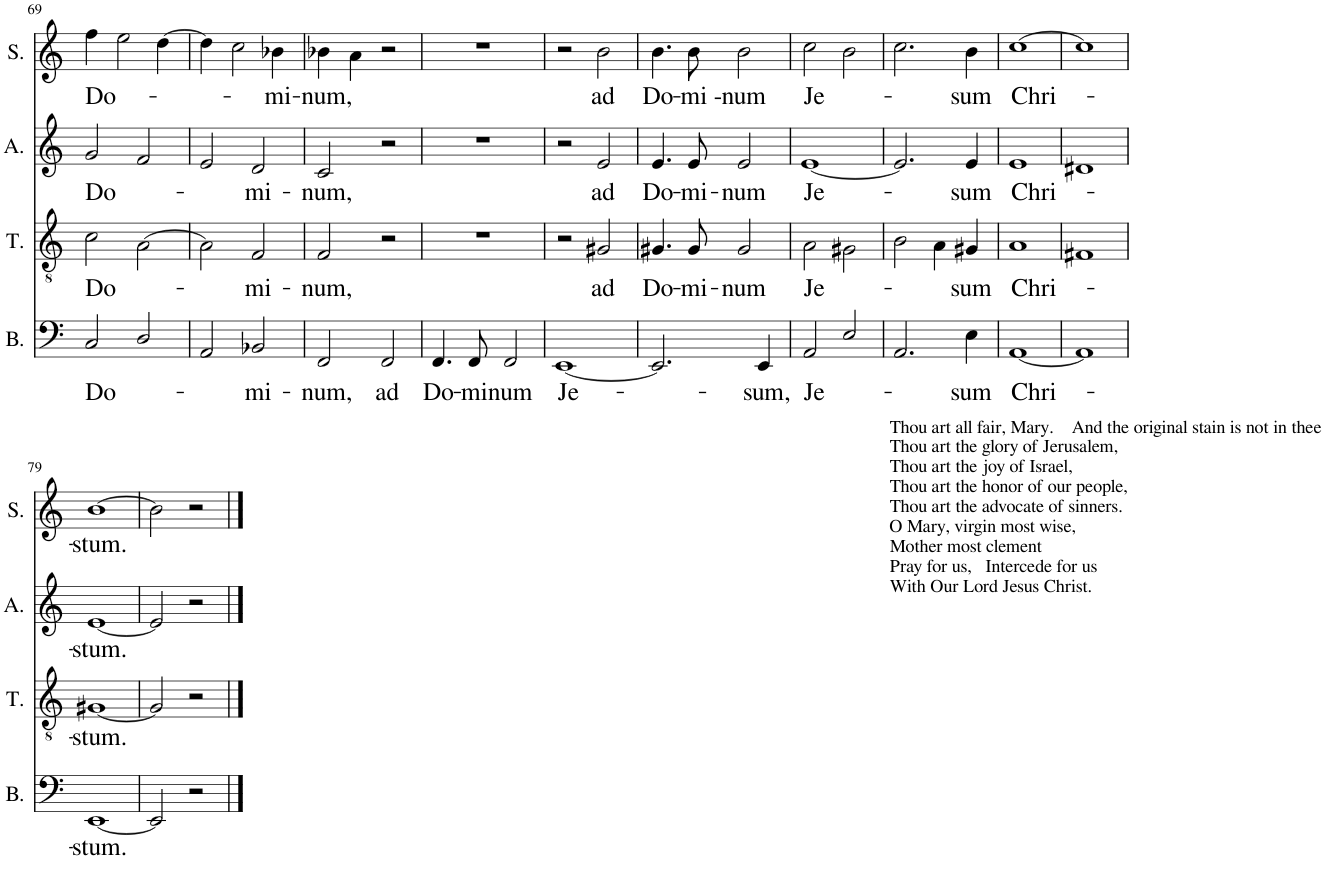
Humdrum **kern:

**kern	**text	**kern	**text	**kern	**text	**kern	**text
*part4	*part4	*part3	*part3	*part2	*part2	*part1	*part1
*staff4	*staff4	*staff3	*staff3	*staff2	*staff2	*staff1	*staff1
*I"Bass	*	*I"Tenor	*	*I"Alto	*	*I"Soprano	*
*I'B.	*	*I'T.	*	*I'A.	*	*I'S.	*
!!LO:PB:g=z
*clefF4	*	*clefGv2	*	*clefG2	*	*clefG2	*
*k[]	*	*k[]	*	*k[]	*	*k[]	*
*M4/4	*	*M4/4	*	*M4/4	*	*M4/4	*
=69	=69	=69	=69	=69	=69	=69	=69
!	!LO:LY:b	!	!LO:LY:b	!	!LO:LY:b	!	!LO:LY:b
2C/	Do-	2c\	Do-	2g/	Do-	4ff\	Do-
.	.	.	.	.	.	2ee\	.
2D/	.	[2A\	.	2f/	.	.	.
.	.	.	.	.	.	[>4dd\	.
=70	=70	=70	=70	=70	=70	=70	=70
2AA/	.	2A\]	.	2e/	.	4dd\]	.
.	.	.	.	.	.	2cc\	.
!	!LO:LY:b	!	!LO:LY:b	!	!LO:LY:b	!	!
2BB-X/	mi-	2F/	mi-	2d/	mi-	.	.
!	!	!	!	!	!	!	!LO:LY:b
.	.	.	.	.	.	4b-X\	mi-
=71	=71	=71	=71	=71	=71	=71	=71
!	!LO:LY:b	!	!LO:LY:b	!	!LO:LY:b	!	!LO:LY:b
2FF/	num,	2F/	-num,	2c/	-num,	4b-X\	-num,
.	.	.	.	.	.	4a\	.
!	!LO:LY:b	!	!	!	!	!	!
2FF/	ad	2r	.	2r	.	2r	.
=72	=72	=72	=72	=72	=72	=72	=72
!	!LO:LY:b	!	!	!	!	!	!
4.FF/	Do-	1r	.	1r	.	1r	.
!	!LO:LY:b	!	!	!	!	!	!
8FF/	mi-	.	.	.	.	.	.
!	!LO:LY:b	!	!	!	!	!	!
2FF/	num	.	.	.	.	.	.
=73	=73	=73	=73	=73	=73	=73	=73
!	!LO:LY:b	!	!	!	!	!	!
[1EE	Je-	2r	.	2r	.	2r	.
!	!	!	!LO:LY:b	!	!LO:LY:b	!	!LO:LY:b
.	.	2G#X/	ad	2e/	ad	2b\	ad
=74	=74	=74	=74	=74	=74	=74	=74
!	!	!	!LO:LY:b	!	!LO:LY:b	!	!LO:LY:b
2.EE/]	.	4.G#X/	Do-	4.e/	Do-	4.b\	Do-
!	!	!	!LO:LY:b	!	!LO:LY:b	!	!LO:LY:b
.	.	8G#/	mi-	8e/	mi-	8b\	mi --
!	!	!	!LO:LY:b	!	!LO:LY:b	!	!LO:LY:b
.	.	2G#/	num	2e/	num	2b\	num
!	!LO:LY:b	!	!	!	!	!	!
4EE/	sum,	.	.	.	.	.	.
=75	=75	=75	=75	=75	=75	=75	=75
!	!LO:LY:b	!	!LO:LY:b	!	!LO:LY:b	!	!LO:LY:b
2AA/	Je-	2A\	Je-	[1e	Je-	2cc\	Je-
2E/	.	2G#X\	.	.	.	2b\	.
=76	=76	=76	=76	=76	=76	=76	=76
!LO:TX:b:t=Thou art all fair, Mary.    And the original stain is not in thee	!	!	!	!	!	!	!
!LO:TX:b:t=Thou art the glory of Jerusalem,	!	!	!	!	!	!	!
!LO:TX:b:t=Thou art the joy of Israel,	!	!	!	!	!	!	!
!LO:TX:b:t=Thou art the honor of our people,	!	!	!	!	!	!	!
!LO:TX:b:t=Thou art the advocate of sinners.	!	!	!	!	!	!	!
!LO:TX:b:t=O Mary, virgin most wise,	!	!	!	!	!	!	!
!LO:TX:b:t=Mother most clement	!	!	!	!	!	!	!
!LO:TX:b:t=Pray for us,   Intercede for us	!	!	!	!	!	!	!
!LO:TX:b:t=With Our Lord Jesus Christ.	!	!	!	!	!	!	!
2.AA/	.	2B\	.	2.e/]	.	2.cc\	.
.	.	4A\	.	.	.	.	.
!	!LO:LY:b	!	!LO:LY:b	!	!LO:LY:b	!	!LO:LY:b
4E\	sum	4G#X/	sum	4e/	sum	4b\	sum
=77	=77	=77	=77	=77	=77	=77	=77
!	!LO:LY:b	!	!LO:LY:b	!	!LO:LY:b	!	!LO:LY:b
[1AA	Chri-	1A	Chri-	1e	Chri-	[1cc	Chri-
=78	=78	=78	=78	=78	=78	=78	=78
1AA]	.	1F#X	.	1d#X	.	1cc]	.
!!LO:LB:g=z
=79	=79	=79	=79	=79	=79	=79	=79
!	!LO:LY:b	!	!LO:LY:b	!	!LO:LY:b	!	!LO:LY:b
[1EE	stum.	[1G#X	stum.	[1e	stum.	[1b	stum.
=80	=80	=80	=80	=80	=80	=80	=80
2EE/]	.	2G#/]	.	2e/]	.	2b\]	.
2r	.	2r	.	2r	.	2r	.
==	==	==	==	==	==	==	==
*-	*-	*-	*-	*-	*-	*-	*-
